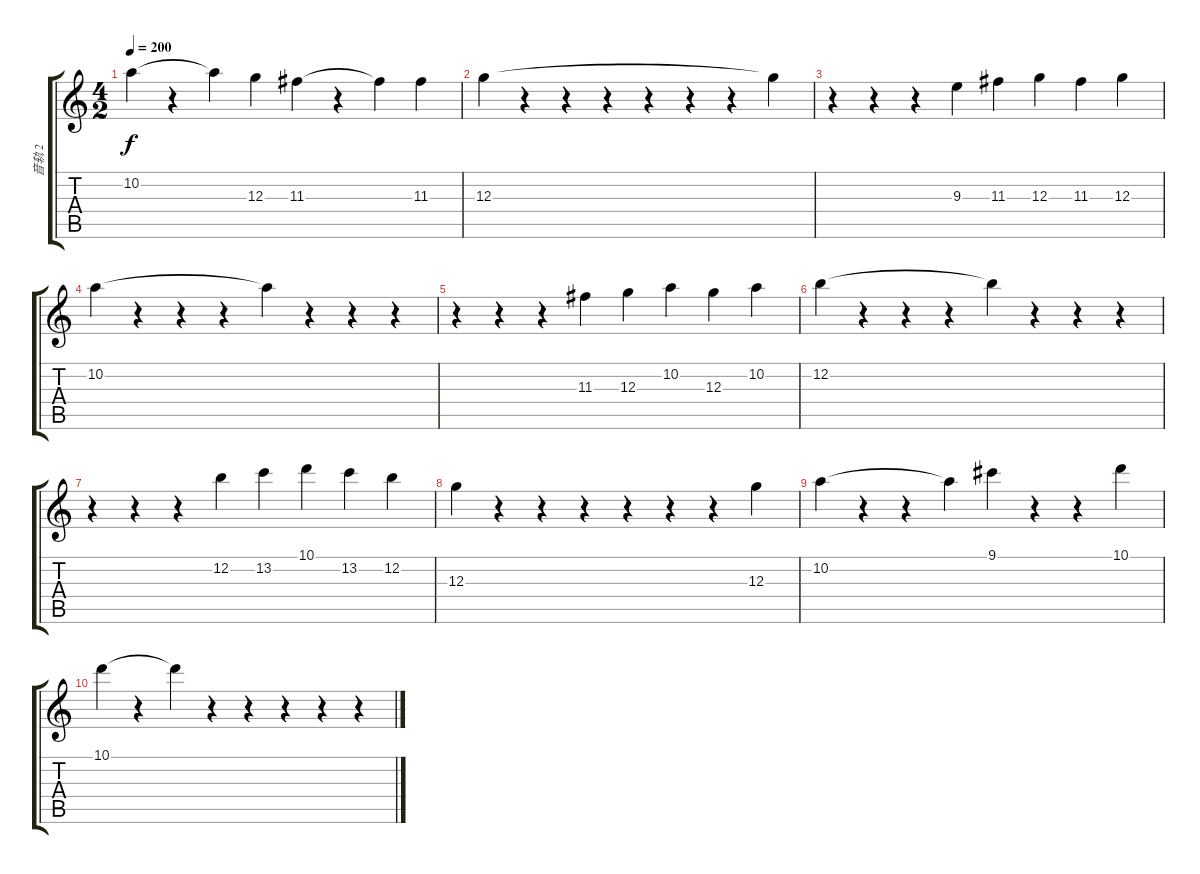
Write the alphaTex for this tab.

\track ("音轨 2" "音轨 2") {instrument acousticguitarsteel}
\staff {score tabs}
\tuning (E4 B3 G3 D3 A2 E2) {hide}
\ts (4 2)
\tempo 200
\clef g2
\ks c
10.2.4{dy f} r.4 10.2{t}.4 12.3.4 11.3.4 r.4 11.3{t}.4 11.3.4 |
12.3.4 r.4 r.4 r.4 r.4 r.4 r.4 12.3{t}.4 |
r.4 r.4 r.4 9.3.4 11.3.4 12.3.4 11.3.4 12.3.4 |
10.2.4 r.4 r.4 r.4 10.2{t}.4 r.4 r.4 r.4 |
r.4 r.4 r.4 11.3.4 12.3.4 10.2.4 12.3.4 10.2.4 |
12.2.4 r.4 r.4 r.4 12.2{t}.4 r.4 r.4 r.4 |
r.4 r.4 r.4 12.2.4 13.2.4 10.1.4 13.2.4 12.2.4 |
12.3.4 r.4 r.4 r.4 r.4 r.4 r.4 12.3.4 |
10.2.4 r.4 r.4 10.2{t}.4 9.1.4 r.4 r.4 10.1.4 |
10.1.4 r.4 10.1{t}.4 r.4 r.4 r.4 r.4 r.4
